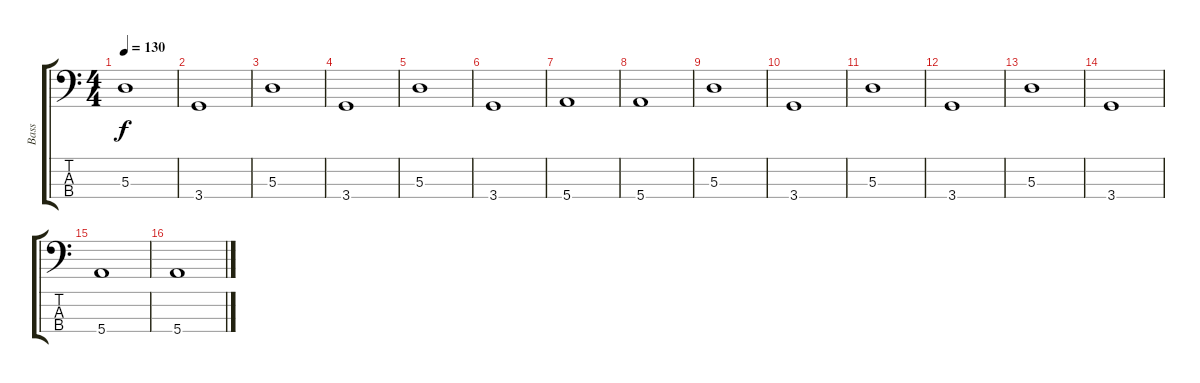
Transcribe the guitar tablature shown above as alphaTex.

\track ("Bass" "Bass") {instrument synthbass2}
\staff {score tabs}
\tuning (G2 D2 A1 E1) {hide}
\ts (4 4)
\tempo 130
\clef f4
\ks c
5.3.1{dy f} |
3.4.1 |
5.3.1 |
3.4.1 |
5.3.1 |
3.4.1 |
5.4.1 |
5.4.1 |
5.3.1 |
3.4.1 |
5.3.1 |
3.4.1 |
5.3.1 |
3.4.1 |
5.4.1 |
5.4.1
